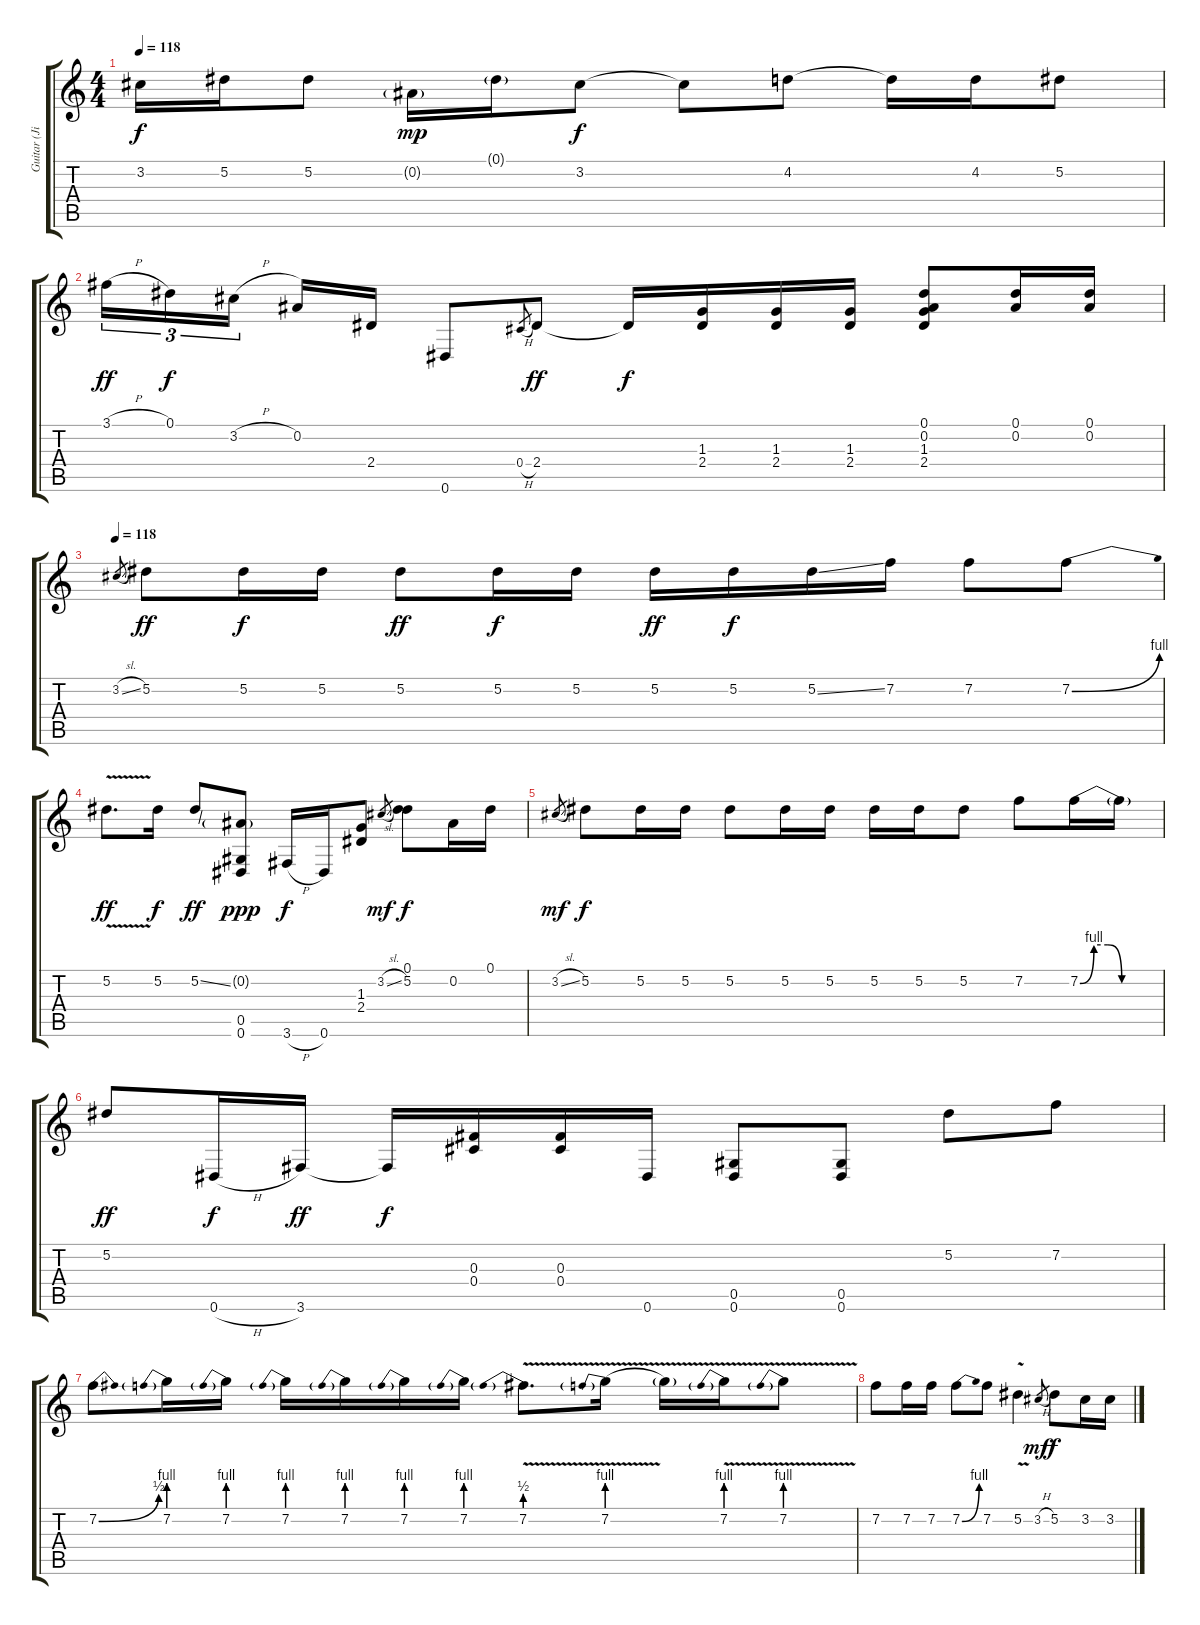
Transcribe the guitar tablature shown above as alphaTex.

\track ("Guitar (Jimi Hendrix)" "Guitar (Ji") {instrument overdrivenguitar}
\staff {score tabs}
\tuning (Eb4 Bb3 Gb3 Db3 Ab2 Eb2) {hide}
\ts (4 4)
\tempo 118
\clef g2
\ks c
3.2{t}.16{dy f} 5.2.16 5.2.8 0.2{g}.16{dy mp} 0.1{g}.16 3.2.8{dy f} 3.2{t}.8 4.2.8 4.2{t}.16 4.2.16 5.2.8 |
3.1{h}.16{tu (3 2) dy ff} 0.1.16{tu (3 2) dy f} 3.2{h}.16{tu (3 2) beam splitsecondary} 0.2.16 2.4.16 0.6.8 0.4{h}.8{gr} 2.4.8{dy ff} 2.4{t}.16{dy f} (1.3 2.4).16 (1.3 2.4).16 (1.3 2.4).16 (0.1 0.2 1.3 2.4).8 (0.1 0.2).16 (0.1 0.2).16 |
\tempo 118
3.2{sl}.8{gr} 5.2.8{dy ff} 5.2.16{dy f} 5.2.16 5.2.8{dy ff} 5.2.16{dy f} 5.2.16 5.2.16{dy ff} 5.2.16{dy f} 5.2{ss}.16 7.2.16 7.2.8 7.2{be (bend 0 0 60 4)}.8 |
5.2{v}.8{d dy ff} 5.2.16{dy f} 5.2{ss}.8{dy ff} (0.2{g} 0.5 0.6).8{dy ppp} 3.6{h}.16{dy f} 0.6.16 (1.3 2.4).8 3.2{sl}.8{gr dy mf} (0.1 5.2).8{dy f} 0.2.16 0.1.16 |
3.2{sl}.8{gr dy mf} 5.2.8{dy f} 5.2.16 5.2.16 5.2.8 5.2.16 5.2.16 5.2.16 5.2.16 5.2.8 7.2.8 7.2{be (custom 0 0 10 4 20 4 30 0 60 0)}.16 7.2{t}.16 |
5.2.8{dy ff} 0.6{h}.16{dy f} 3.6.16{dy ff} 3.6{t}.16{dy f} (0.3 0.4).16 (0.3 0.4).16 0.6.16 (0.5 0.6).8 (0.5 0.6).8 5.2.8 7.2.8 |
7.2{be (bend 0 0 60 2)}.8 7.2{be (prebend 0 4 60 4)}.16 7.2{be (prebend 0 4 60 4)}.16 7.2{be (prebend 0 4 60 4)}.16 7.2{be (prebend 0 4 60 4)}.16 7.2{be (prebend 0 4 60 4)}.16 7.2{be (prebend 0 4 60 4)}.16 7.2{be (prebend 0 2 60 2) v}.8{d} 7.2{be (prebend 0 4 60 4) v}.16 7.2{t}.16 7.2{be (prebend 0 4 60 4) v}.16 7.2{be (prebend 0 4 60 4) v}.8 |
7.2.8 7.2.16 7.2.16 7.2{be (bend 0 0 60 4)}.8 7.2.8 5.2{v}.4 3.2{h}.8{gr dy mf} 5.2.8{dy f} 3.2.16 3.2.16
